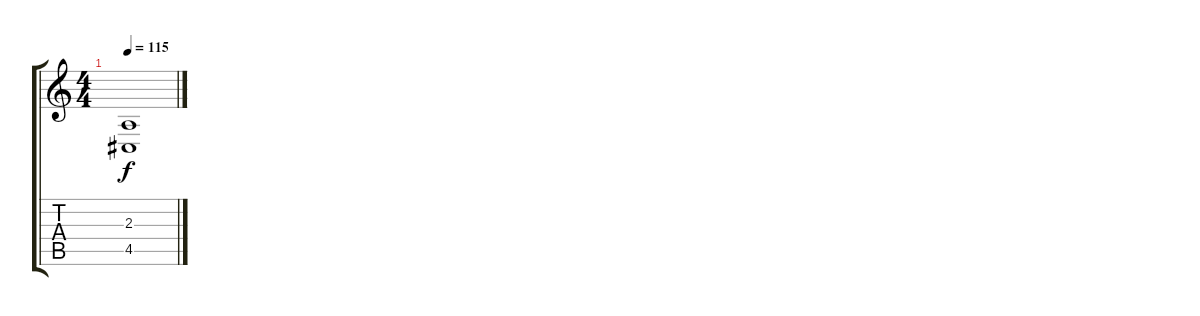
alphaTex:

\track "" {instrument drawbarorgan}
\staff {score tabs}
\tuning (E4 B3 G3 D3 A2 E2) {hide}
\ts (4 4)
\tempo 115
\clef g2
\ks c
(2.3{t} 4.5{t}).1{dy f}
